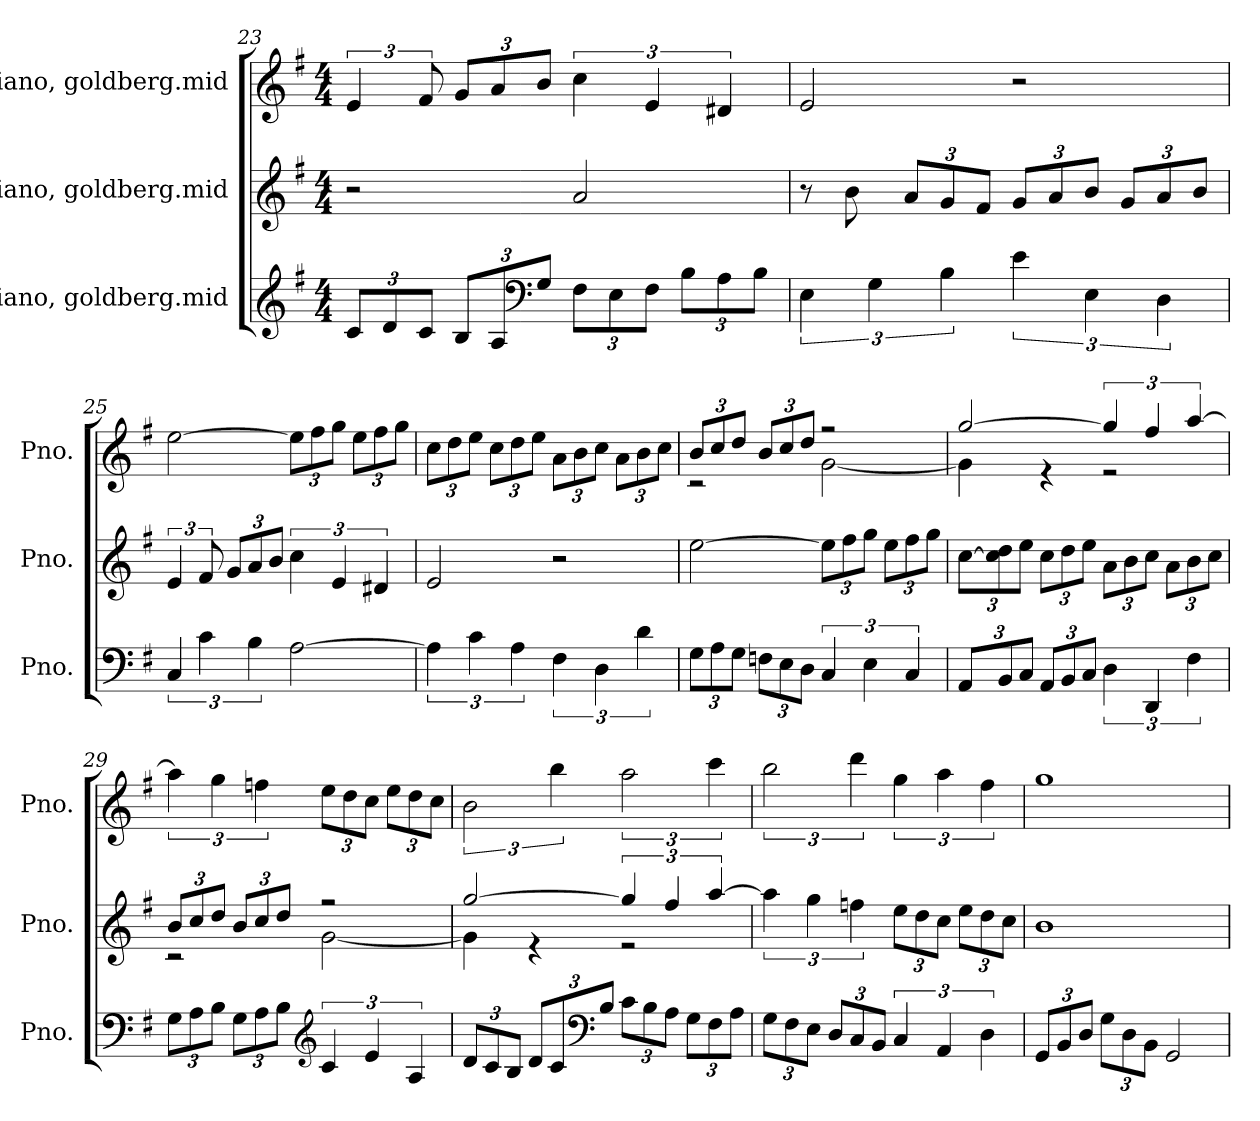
**kern	**kern	**kern
*part3	*part2	*part1
*staff3	*staff2	*staff1
*I"Piano, goldberg.mid	*I"Piano, goldberg.mid	*I"Piano, goldberg.mid
*I'Pno.	*I'Pno.	*I'Pno.
!!LO:PB:g=z
*clefG2	*clefG2	*clefG2
*k[f#]	*k[f#]	*k[f#]
*M4/4	*M4/4	*M4/4
*Xbrackettup	*	*
=23	=23	=23
12c/L	2r	6e/
12d/	.	.
12c/J	.	12f#/
*	*	*Xbrackettup
12B/L	.	12g/L
12A/	.	12a/
*clefF4	*	*
12G/J	.	12b/J
*	*	*brackettup
12F#\L	2a/	6cc\
12E\	.	.
12F#\J	.	6e/
12B\L	.	.
12A\	.	6d#X/
12B\J	.	.
=24	=24	=24
*brackettup	*	*
6E\	8r	2e/
.	8b\	.
6G\	.	.
*	*Xbrackettup	*
.	12a/L	.
6B\	12g/	.
.	12f#/J	.
6e\	12g/L	2r
.	12a/	.
6E\	12b/J	.
.	12g/L	.
6D\	12a/	.
.	12b/J	.
=25	=25	=25
*	*brackettup	*
6C/	6e/	[2ee\
6c\	12f#/	.
*	*Xbrackettup	*
.	12g/L	.
6B\	12a/	.
.	12b/J	.
*	*brackettup	*Xbrackettup
[2A\	6cc\	12ee\L]
.	.	12ff#\
.	6e/	12gg\J
.	.	12ee\L
.	6d#X/	12ff#\
.	.	12gg\J
!!LO:LB:g=z
=26	=26	=26
6A\]	2e/	12cc\L
.	.	12dd\
6c\	.	12ee\J
.	.	12cc\L
6A\	.	12dd\
.	.	12ee\J
6F#\	2r	12a\L
.	.	12b\
6D\	.	12cc\J
.	.	12a\L
6d\	.	12b\
.	.	12cc\J
=27	=27	=27
*Xbrackettup	*	*
*	*	*^
12G\L	[2ee\	12b/L	2r
12A\	.	12cc/	.
12G\J	.	12dd/J	.
12Fn\L	.	12b/L	.
12E\	.	12cc/	.
12D\J	.	12dd/J	.
*brackettup	*Xbrackettup	*	*
6C/	12ee\L]	2r	[2g\
.	12ff#\	.	.
6E\	12gg\J	.	.
.	12ee\L	.	.
6C/	12ff#\	.	.
.	12gg\J	.	.
=28	=28	=28	=28
*Xbrackettup	*	*	*
12AA/L	[12cc\L	[2gg/	4g\]
12BB/	12cc\] 12dd\	.	.
12C/J	12ee\J	.	.
12AA/L	12cc\L	.	4r
12BB/	12dd\	.	.
12C/J	12ee\J	.	.
*brackettup	*	*brackettup	*
6D\	12a\L	6gg/]	2r
.	12b\	.	.
6DD/	12cc\J	6ff#/	.
.	12a\L	.	.
6F#\	12b\	[6aa/	.
.	12cc\J	.	.
*	*	*v	*v
!!LO:LB:g=z
=29	=29	=29
*Xbrackettup	*	*
*	*^	*
12G\L	12b/L	2r	6aa\]
12A\	12cc/	.	.
12B\J	12dd/J	.	6gg\
12G\L	12b/L	.	.
12A\	12cc/	.	6ffn\
12B\J	12dd/J	.	.
*clefG2	*	*	*
*brackettup	*	*	*Xbrackettup
6c/	2r	[2g\	12ee\L
.	.	.	12dd\
6e/	.	.	12cc\J
.	.	.	12ee\L
6A/	.	.	12dd\
.	.	.	12cc\J
=30	=30	=30	=30
*Xbrackettup	*	*	*brackettup
12d/L	[2gg/	4g\]	3b\
12c/	.	.	.
12B/J	.	.	.
12d/L	.	4r	.
12c/	.	.	6bb\
*clefF4	*	*	*
12B/J	.	.	.
*	*brackettup	*	*
12c\L	6gg/]	2r	3aa\
12B\	.	.	.
12A\J	6ff#/	.	.
12G\L	.	.	.
12F#\	[6aa/	.	6ccc\
12A\J	.	.	.
*	*v	*v	*
=31	=31	=31
12G\L	6aa\]	3bb\
12F#\	.	.
12E\J	6gg\	.
12D/L	.	.
12C/	6ffn\	6ddd\
12BB/J	.	.
*brackettup	*Xbrackettup	*
6C/	12ee\L	6gg\
.	12dd\	.
6AA/	12cc\J	6aa\
.	12ee\L	.
6D\	12dd\	6ff#\
.	12cc\J	.
!!LO:LB:g=z
=32	=32	=32
*Xbrackettup	*	*
12GG/L	1b	1gg
12BB/	.	.
12D/J	.	.
12G\L	.	.
12D\	.	.
12BB\J	.	.
2GG/	.	.
=	=	=
*-	*-	*-
